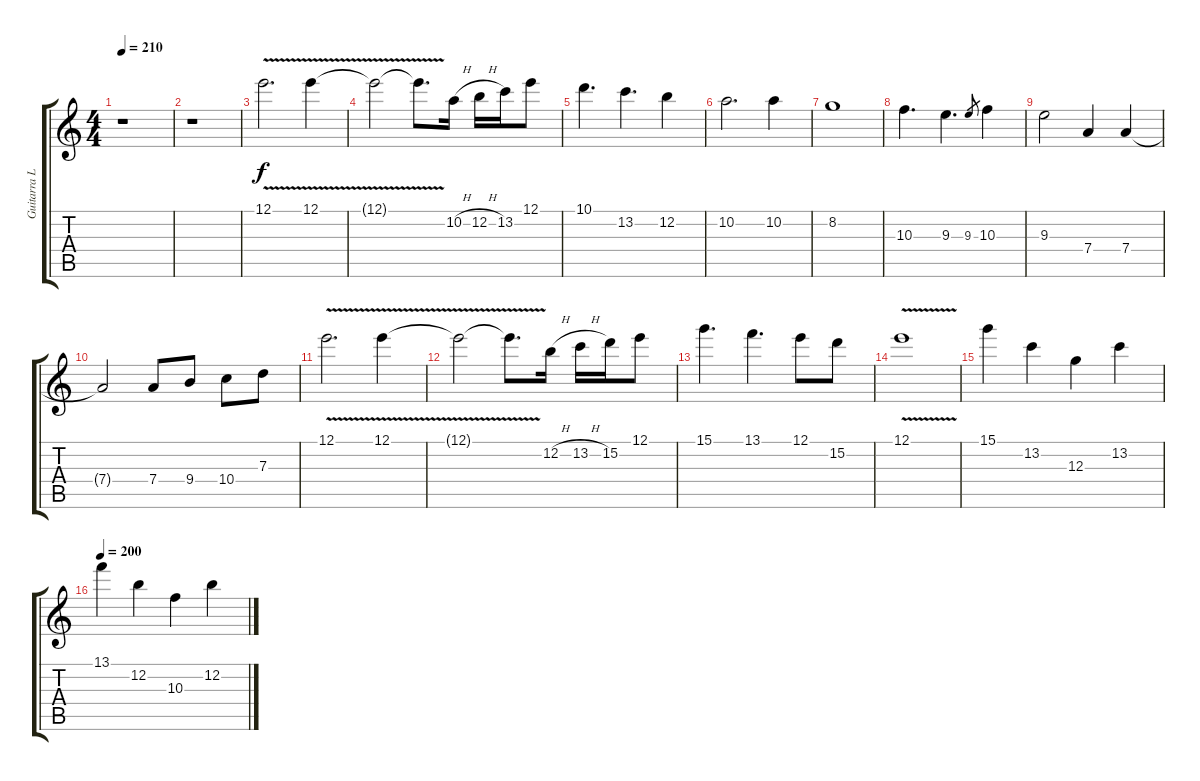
\track ("Guitarra Líder" "Guitarra L") {instrument distortionguitar}
\staff {score tabs}
\tuning (E4 B3 G3 D3 A2 E2) {hide}
\ts (4 4)
\tempo 210
\clef g2
\ks c
r.1{dy f} |
r.1 |
12.1{v}.2{d} 12.1{v}.4 |
12.1{v t}.2 12.1{t}.8{d} 10.2{h}.16 12.2{h}.16 13.2.16 12.1.8 |
10.1.4{d} 13.2.4{d} 12.2.4 |
10.2.2{d} 10.2.4 |
8.2.1 |
10.3.4{d} 9.3.4{d} 9.3.8{gr} 10.3.4 |
9.3.2 7.4.4 7.4.4 |
7.4{t}.2 7.4.8 9.4.8 10.4.8 7.3.8 |
12.1{v}.2{d} 12.1{v}.4 |
12.1{v t}.2 12.1{t}.8{d} 12.2{h}.16 13.2{h}.16 15.2.16 12.1.8 |
15.1.4{d} 13.1.4{d} 12.1.8 15.2.8 |
12.1{v}.1 |
15.1.4 13.2.4 12.3.4 13.2.4 |
\tempo 200
13.1.4 12.2.4 10.3.4 12.2.4
